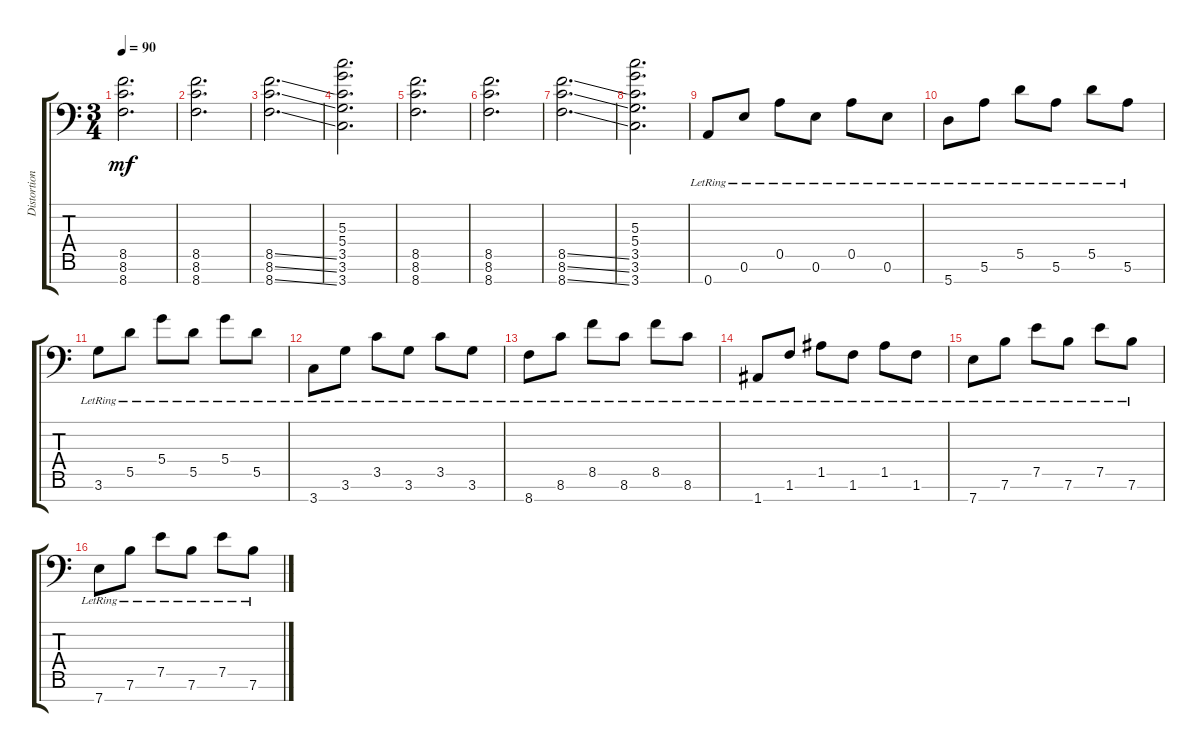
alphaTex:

\track ("Distortion Guitar" "Distortion") {instrument distortionguitar}
\staff {score tabs}
\tuning (E4 B3 G3 D3 A2 E2 A1) {hide}
\ts (3 4)
\tempo 90
\clef f4
\ks c
(8.5 8.6 8.7).2{d dy mf} |
(8.5 8.6 8.7).2{d} |
(8.5{ss} 8.6{ss} 8.7{ss}).2{d} |
(5.3 5.4 3.5 3.6 3.7).2{d} |
(8.5 8.6 8.7).2{d} |
(8.5 8.6 8.7).2{d} |
(8.5{ss} 8.6{ss} 8.7{ss}).2{d} |
(5.3 5.4 3.5 3.6 3.7).2{d} |
0.7{lr}.8 0.6{lr}.8 0.5{lr}.8 0.6{lr}.8 0.5{lr}.8 0.6{lr}.8 |
5.7{lr}.8 5.6{lr}.8 5.5{lr}.8 5.6{lr}.8 5.5{lr}.8 5.6{lr}.8 |
3.6{lr}.8 5.5{lr}.8 5.4{lr}.8 5.5{lr}.8 5.4{lr}.8 5.5{lr}.8 |
3.7{lr}.8 3.6{lr}.8 3.5{lr}.8 3.6{lr}.8 3.5{lr}.8 3.6{lr}.8 |
8.7{lr}.8 8.6{lr}.8 8.5{lr}.8 8.6{lr}.8 8.5{lr}.8 8.6{lr}.8 |
1.7{lr}.8 1.6{lr}.8 1.5{lr}.8 1.6{lr}.8 1.5{lr}.8 1.6{lr}.8 |
7.7{lr}.8 7.6{lr}.8 7.5{lr}.8 7.6{lr}.8 7.5{lr}.8 7.6{lr}.8 |
7.7{lr}.8 7.6{lr}.8 7.5{lr}.8 7.6{lr}.8 7.5{lr}.8 7.6{lr}.8
